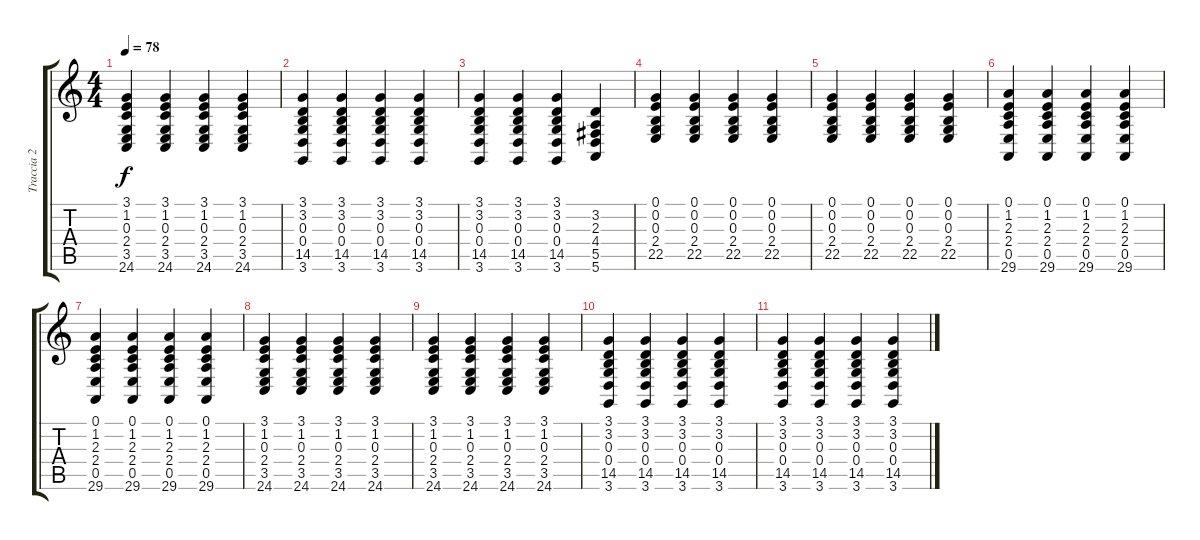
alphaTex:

\track ("Traccia 2" "Traccia 2") {instrument acousticgrandpiano}
\staff {score tabs}
\tuning (E4 B3 G3 D3 A2 E2) {hide}
\ts (4 4)
\tempo 78
\clef g2
\ks c
(3.1 1.2 0.3 2.4 3.5 24.6).4{dy f} (3.1 1.2 0.3 2.4 3.5 24.6).4 (3.1 1.2 0.3 2.4 3.5 24.6).4 (3.1 1.2 0.3 2.4 3.5 24.6).4 |
(3.1 3.2 0.3 0.4 14.5 3.6).4 (3.1 3.2 0.3 0.4 14.5 3.6).4 (3.1 3.2 0.3 0.4 14.5 3.6).4 (3.1 3.2 0.3 0.4 14.5 3.6).4 |
(3.1 3.2 0.3 0.4 14.5 3.6).4 (3.1 3.2 0.3 0.4 14.5 3.6).4 (3.1 3.2 0.3 0.4 14.5 3.6).4 (3.2 2.3 4.4 5.5 5.6).4 |
(0.1 0.2 0.3 2.4 22.5).4 (0.1 0.2 0.3 2.4 22.5).4 (0.1 0.2 0.3 2.4 22.5).4 (0.1 0.2 0.3 2.4 22.5).4 |
(0.1 0.2 0.3 2.4 22.5).4 (0.1 0.2 0.3 2.4 22.5).4 (0.1 0.2 0.3 2.4 22.5).4 (0.1 0.2 0.3 2.4 22.5).4 |
(0.1 1.2 2.3 2.4 0.5 29.6).4 (0.1 1.2 2.3 2.4 0.5 29.6).4 (0.1 1.2 2.3 2.4 0.5 29.6).4 (0.1 1.2 2.3 2.4 0.5 29.6).4 |
(0.1 1.2 2.3 2.4 0.5 29.6).4 (0.1 1.2 2.3 2.4 0.5 29.6).4 (0.1 1.2 2.3 2.4 0.5 29.6).4 (0.1 1.2 2.3 2.4 0.5 29.6).4 |
(3.1 1.2 0.3 2.4 3.5 24.6).4 (3.1 1.2 0.3 2.4 3.5 24.6).4 (3.1 1.2 0.3 2.4 3.5 24.6).4 (3.1 1.2 0.3 2.4 3.5 24.6).4 |
(3.1 1.2 0.3 2.4 3.5 24.6).4 (3.1 1.2 0.3 2.4 3.5 24.6).4 (3.1 1.2 0.3 2.4 3.5 24.6).4 (3.1 1.2 0.3 2.4 3.5 24.6).4 |
(3.1 3.2 0.3 0.4 14.5 3.6).4 (3.1 3.2 0.3 0.4 14.5 3.6).4 (3.1 3.2 0.3 0.4 14.5 3.6).4 (3.1 3.2 0.3 0.4 14.5 3.6).4 |
(3.1 3.2 0.3 0.4 14.5 3.6).4 (3.1 3.2 0.3 0.4 14.5 3.6).4 (3.1 3.2 0.3 0.4 14.5 3.6).4 (3.1 3.2 0.3 0.4 14.5 3.6).4
